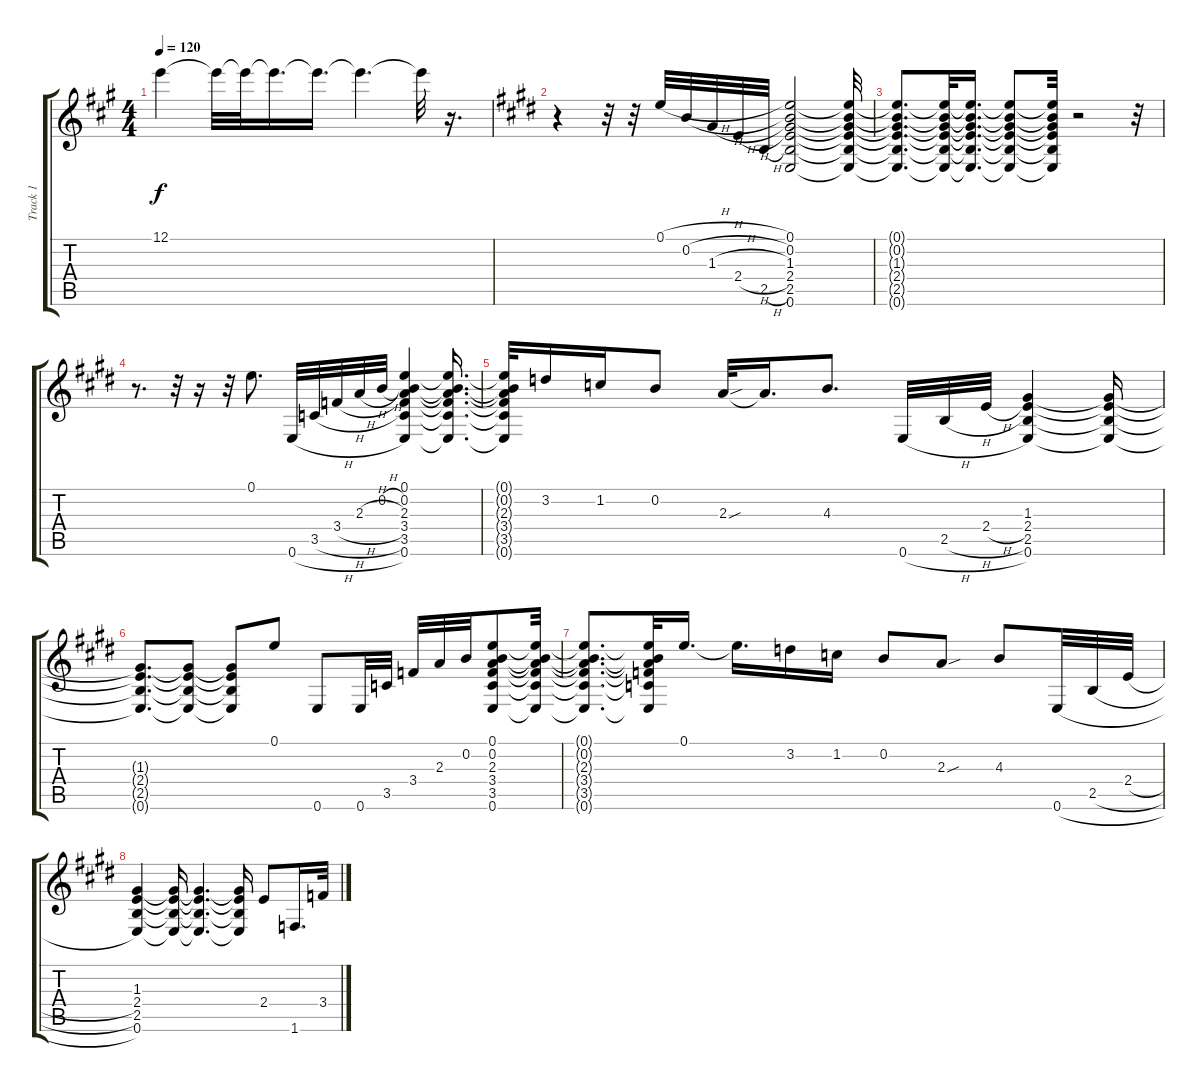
\track ("Track 1" "Track 1") {instrument acousticguitarsteel}
\staff {score tabs}
\tuning (E4 B3 G3 D3 A2 E2) {hide}
\ts (4 4)
\tempo 120
\clef g2
\ks a
12.1{t}.4{dy f} 12.1{t}.32 12.1{t}.32 12.1{t}.16{d} 12.1{t}.16{d} 12.1{t}.4{d} 12.1{t}.32 r.16{d} |
\ks e
r.4 r.32 r.32 0.1{h}.32 0.2{h}.32 1.3{h}.32 2.4{h}.32 2.5{h}.32 (0.1 0.2 1.3 2.4 2.5 0.6).2 (0.1{t} 0.2{t} 1.3{t} 2.4{t} 2.5{t} 0.6{t}).32 |
(0.1{t} 0.2{t} 1.3{t} 2.4{t} 2.5{t} 0.6{t}).8{d} (0.1{t} 0.2{t} 1.3{t} 2.4{t} 2.5{t} 0.6{t}).32 (0.1{t} 0.2{t} 1.3{t} 2.4{t} 2.5{t} 0.6{t}).16{d} (0.1{t} 0.2{t} 1.3{t} 2.4{t} 2.5{t} 0.6{t}).8 (0.1{t} 0.2{t} 1.3{t} 2.4{t} 2.5{t} 0.6{t}).32 r.2 r.32 |
r.8{d} r.32 r.16 r.32 0.1.8{d} 0.6{h}.32 3.5{h}.32 3.4{h}.32 2.3{h}.32 0.2{h}.32 (0.1 0.2 2.3 3.4 3.5 0.6).4 (0.1{t} 0.2{t} 2.3{t} 3.4{t} 3.5{t} 0.6{t}).16{d} |
(0.1{t} 0.2{t} 2.3{t} 3.4{t} 3.5{t} 0.6{t}).32 3.2.16 1.2.16 0.2.8 2.3{sou}.32 2.3{t}.16{d} 4.3.8{d} 0.6{h}.32 2.5{h}.32 2.4{h}.32 (1.3 2.4 2.5 0.6).4 (1.3{t} 2.4{t} 2.5{t} 0.6{t}).16 |
(1.3{t} 2.4{t} 2.5{t} 0.6{t}).8{d} (1.3{t} 2.4{t} 2.5{t} 0.6{t}).8 (1.3{t} 2.4{t} 2.5{t} 0.6{t}).8 0.1.8 0.6.8 0.6.32 3.5.32 3.4.32 2.3.32 0.2.32 (0.1 0.2 2.3 3.4 3.5 0.6).8 (0.1{t} 0.2{t} 2.3{t} 3.4{t} 3.5{t} 0.6{t}).32 |
(0.1{t} 0.2{t} 2.3{t} 3.4{t} 3.5{t} 0.6{t}).8{d} (0.1{t} 0.2{t} 2.3{t} 3.4{t} 3.5{t} 0.6{t}).32 0.1.16{d} 0.1{t}.16{d} 3.2.16 1.2.16 0.2.8 2.3{sou}.8 4.3.8 0.6{h}.32 2.5{h}.32 2.4{h}.32 |
(1.3 2.4 2.5 0.6).4 (1.3{t} 2.4{t} 2.5{t} 0.6{t}).16 (1.3{t} 2.4{t} 2.5{t} 0.6{t}).4{d} (1.3{t} 2.4{t} 2.5{t} 0.6{t}).16 2.4.8 1.6.16{d} 3.4.32
